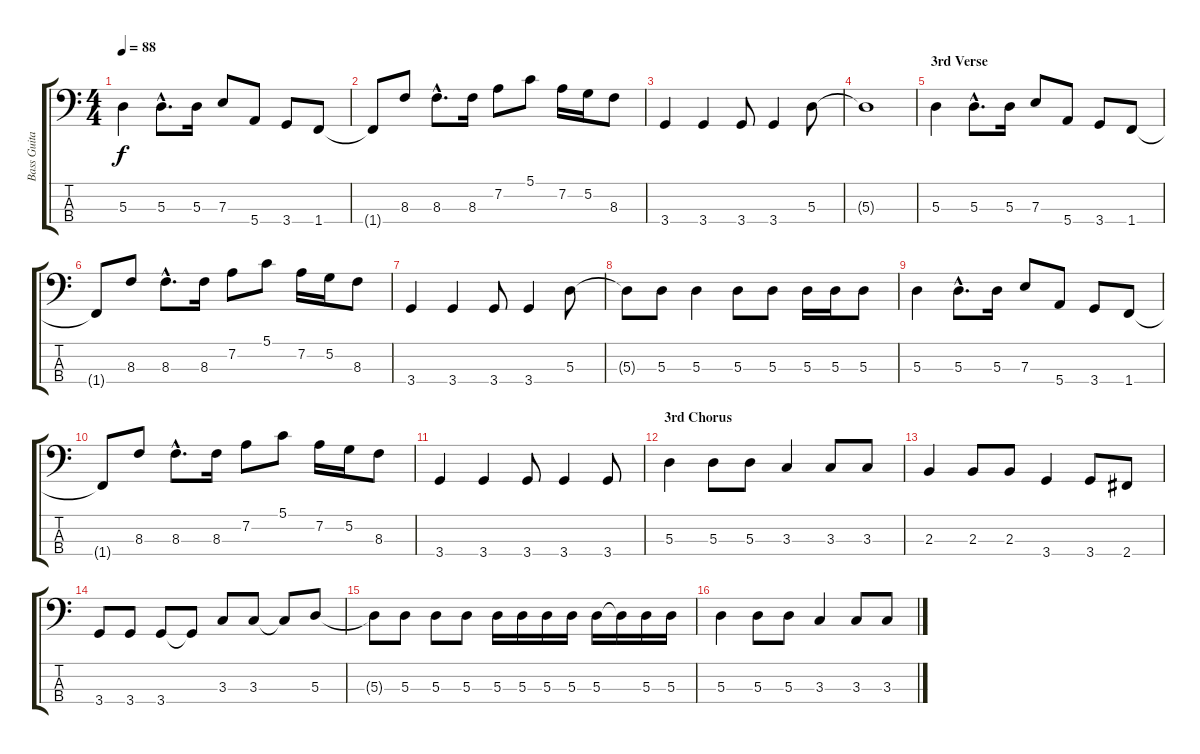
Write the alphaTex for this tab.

\track ("Bass Guitar" "Bass Guita") {instrument electricbassfinger}
\staff {score tabs}
\tuning (G2 D2 A1 E1) {hide}
\ts (4 4)
\tempo 88
\clef f4
\ks c
5.3.4{dy f} 5.3{hac}.8{d} 5.3.16 7.3.8 5.4.8 3.4.8 1.4.8 |
1.4{t}.8 8.3.8 8.3{hac}.8{d} 8.3.16 7.2.8 5.1.8 7.2.16 5.2.16 8.3.8 |
3.4.4 3.4.4 3.4.8 3.4.4 5.3.8 |
5.3{t}.1 |
\section ("" "3rd Verse")
5.3.4 5.3{hac}.8{d} 5.3.16 7.3.8 5.4.8 3.4.8 1.4.8 |
1.4{t}.8 8.3.8 8.3{hac}.8{d} 8.3.16 7.2.8 5.1.8 7.2.16 5.2.16 8.3.8 |
3.4.4 3.4.4 3.4.8 3.4.4 5.3.8 |
5.3{t}.8 5.3.8 5.3.4 5.3.8 5.3.8 5.3.16 5.3.16 5.3.8 |
5.3.4 5.3{hac}.8{d} 5.3.16 7.3.8 5.4.8 3.4.8 1.4.8 |
1.4{t}.8 8.3.8 8.3{hac}.8{d} 8.3.16 7.2.8 5.1.8 7.2.16 5.2.16 8.3.8 |
3.4.4 3.4.4 3.4.8 3.4.4 3.4.8 |
\section ("" "3rd Chorus")
5.3.4 5.3.8 5.3.8 3.3.4 3.3.8 3.3.8 |
2.3.4 2.3.8 2.3.8 3.4.4 3.4.8 2.4.8 |
3.4.8 3.4.8 3.4.8 3.4{t}.8 3.3.8 3.3.8 3.3{t}.8 5.3.8 |
5.3{t}.8 5.3.8 5.3.8 5.3.8 5.3.16 5.3.16 5.3.16 5.3.16 5.3.16 5.3{t}.16 5.3.16 5.3.16 |
5.3.4 5.3.8 5.3.8 3.3.4 3.3.8 3.3.8
